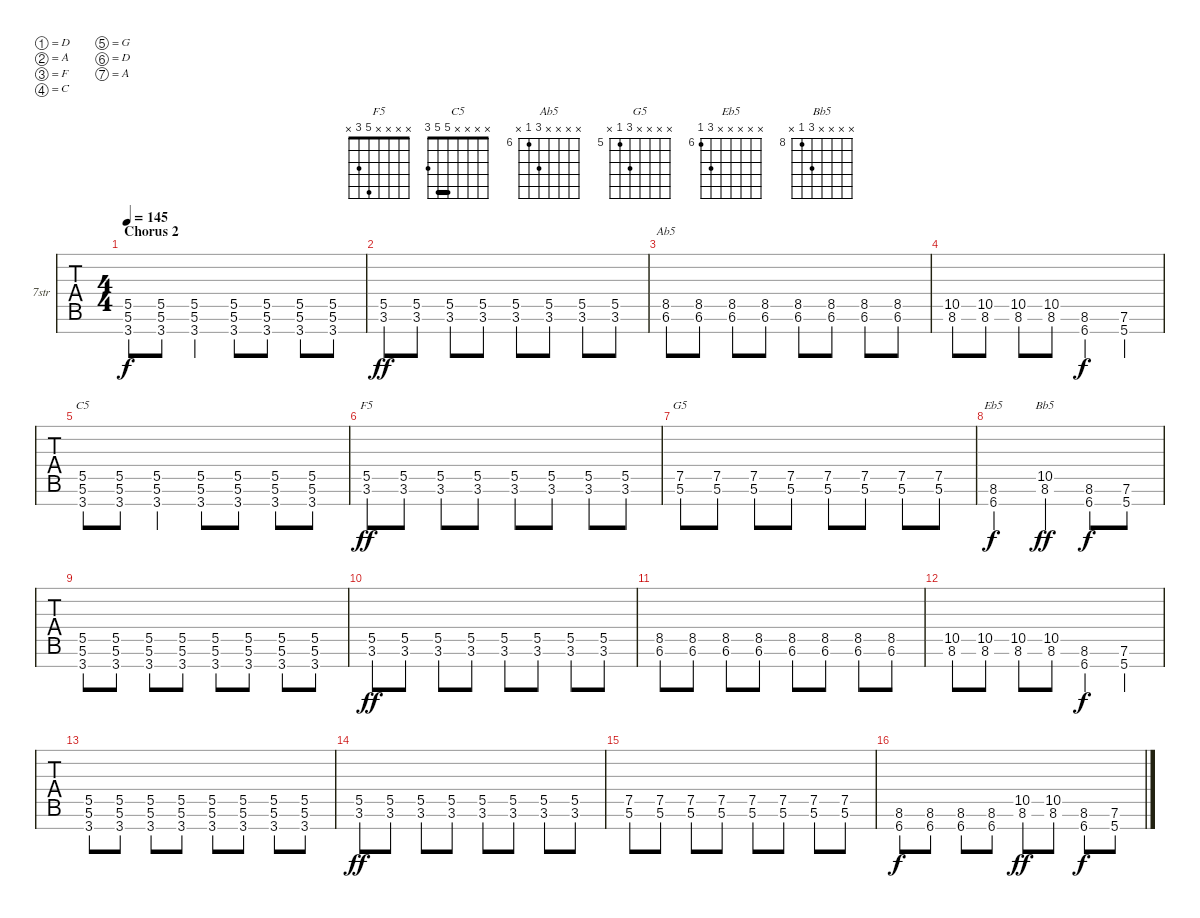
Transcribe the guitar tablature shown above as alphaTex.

\bracketExtendMode groupsimilarinstruments
\firstSystemTrackNameOrientation horizontal
\otherSystemsTrackNameOrientation horizontal
\track ("7str" "7str") {solo instrument overdrivenguitar}
\staff {tabs}
\tuning (D4 A3 F3 C3 G2 D2 A1)
\chord ("F5" x x x x 5 3 x) {showfingering false}
\chord ("C5" x x x x 5 5 3) {showfingering false barre 5}
\chord ("Ab5" x x x x 8 6 x) {firstfret 6 showfingering false}
\chord ("G5" x x x x 7 5 x) {firstfret 5 showfingering false}
\chord ("Eb5" x x x x x 8 6) {firstfret 6 showfingering false}
\chord ("Bb5" x x x x 10 8 x) {firstfret 8 showfingering false}
\ts (4 4)
\section ("" "Chorus 2")
\tempo 145
\clef g2
\scale
1.11728
\ks c
(3.7 5.6 5.5).8{dy f} (3.7 5.6 5.5).8 (3.7 5.6 5.5).4 (3.7 5.6 5.5).8 (3.7 5.6 5.5).8 (3.7 5.6 5.5).8 (3.7 5.6 5.5).8 |
\scale
0.960908 (3.6 5.5).8{dy ff} (3.6 5.5).8 (3.6 5.5).8 (3.6 5.5).8 (3.6 5.5).8 (3.6 5.5).8 (3.6 5.5).8 (3.6 5.5).8 |
\scale
0.960908 (6.6 8.5).8{ch "Ab5"} (6.6 8.5).8 (6.6 8.5).8 (6.6 8.5).8 (6.6 8.5).8 (6.6 8.5).8 (6.6 8.5).8 (6.6 8.5).8 |
\scale
0.960908 (8.6 10.5).8 (8.6 10.5).8 (8.6 10.5).8 (8.6 10.5).8 (6.7 8.6).4{dy f} (5.7 7.6).4 |
\scale
1.11728 (3.7 5.6 5.5).8{ch "C5"} (3.7 5.6 5.5).8 (3.7 5.6 5.5).4 (3.7 5.6 5.5).8 (3.7 5.6 5.5).8 (3.7 5.6 5.5).8 (3.7 5.6 5.5).8 |
\scale
0.960908 (3.6 5.5).8{ch "F5" dy ff} (3.6 5.5).8 (3.6 5.5).8 (3.6 5.5).8 (3.6 5.5).8 (3.6 5.5).8 (3.6 5.5).8 (3.6 5.5).8 |
\scale
0.960908 (5.6 7.5).8{ch "G5"} (5.6 7.5).8 (5.6 7.5).8 (5.6 7.5).8 (5.6 7.5).8 (5.6 7.5).8 (5.6 7.5).8 (5.6 7.5).8 |
\scale
0.960908 (8.6 6.7).2{ch "Eb5" dy f} (8.6 10.5).4{ch "Bb5" dy ff} (6.7 8.6).8{dy f} (5.7 7.6).8 |
\scale
1.11728 (3.7 5.6 5.5).8 (3.7 5.6 5.5).8 (3.7 5.6 5.5).8 (3.7 5.6 5.5).8 (3.7 5.6 5.5).8 (3.7 5.6 5.5).8 (3.7 5.6 5.5).8 (3.7 5.6 5.5).8 |
\scale
0.960908 (3.6 5.5).8{dy ff} (3.6 5.5).8 (3.6 5.5).8 (3.6 5.5).8 (3.6 5.5).8 (3.6 5.5).8 (3.6 5.5).8 (3.6 5.5).8 |
\scale
0.960908 (6.6 8.5).8 (6.6 8.5).8 (6.6 8.5).8 (6.6 8.5).8 (6.6 8.5).8 (6.6 8.5).8 (6.6 8.5).8 (6.6 8.5).8 |
\scale
0.960908 (8.6 10.5).8 (8.6 10.5).8 (8.6 10.5).8 (8.6 10.5).8 (6.7 8.6).4{dy f} (5.7 7.6).4 |
\scale
1.11728 (3.7 5.6 5.5).8 (3.7 5.6 5.5).8 (3.7 5.6 5.5).8 (3.7 5.6 5.5).8 (3.7 5.6 5.5).8 (3.7 5.6 5.5).8 (3.7 5.6 5.5).8 (3.7 5.6 5.5).8 |
\scale
0.960908 (3.6 5.5).8{dy ff} (3.6 5.5).8 (3.6 5.5).8 (3.6 5.5).8 (3.6 5.5).8 (3.6 5.5).8 (3.6 5.5).8 (3.6 5.5).8 |
\scale
0.960908 (5.6 7.5).8 (5.6 7.5).8 (5.6 7.5).8 (5.6 7.5).8 (5.6 7.5).8 (5.6 7.5).8 (5.6 7.5).8 (5.6 7.5).8 |
\scale
0.960908 (8.6 6.7).8{dy f} (8.6 6.7).8 (8.6 6.7).8 (8.6 6.7).8 (8.6 10.5).8{dy ff} (8.6 10.5).8 (6.7 8.6).8{dy f} (5.7 7.6).8
